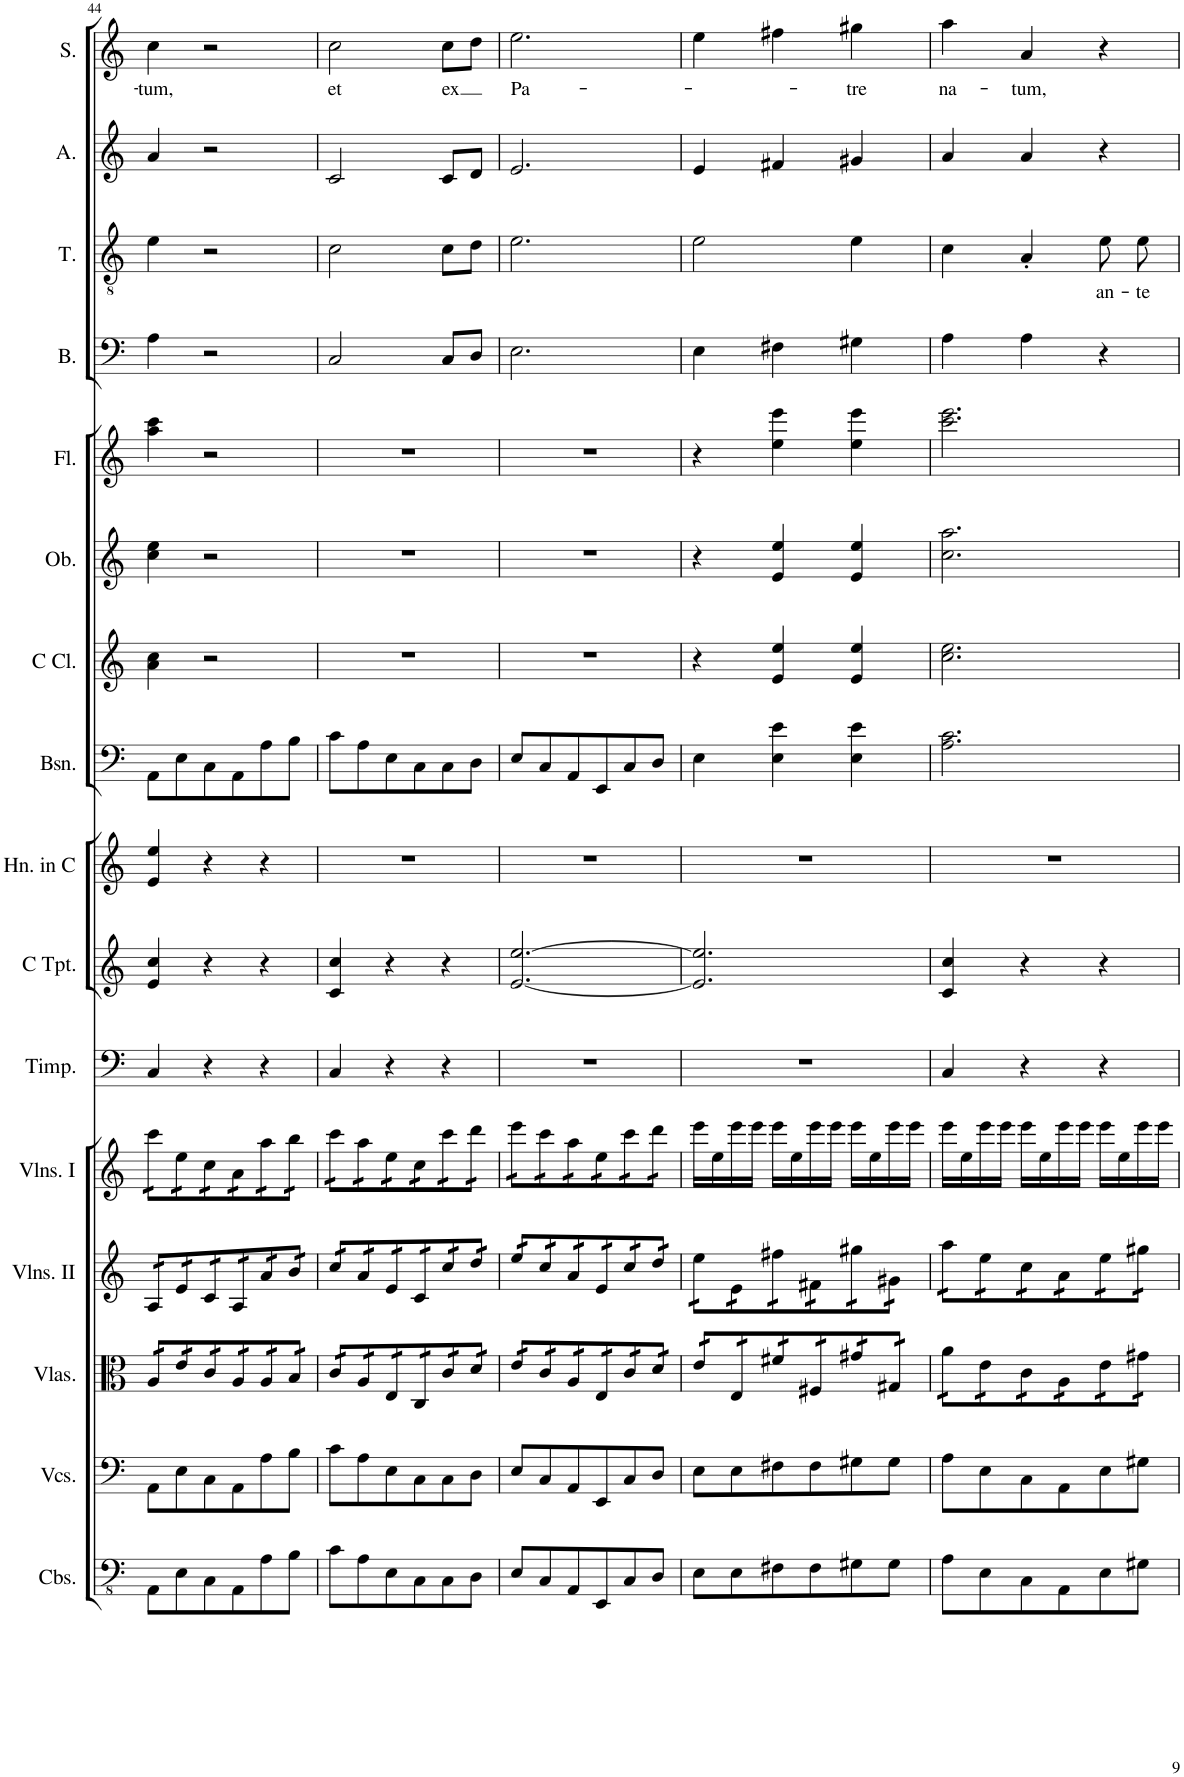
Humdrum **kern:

**kern	**kern	**kern	**kern	**kern	**kern	**kern	**kern	**kern	**kern	**kern	**kern	**kern	**kern	**text	**kern	**kern	**text
*part16	*part15	*part14	*part13	*part12	*part11	*part10	*part9	*part8	*part7	*part6	*part5	*part4	*part3	*part3	*part2	*part1	*part1
*staff16	*staff15	*staff14	*staff13	*staff12	*staff11	*staff10	*staff9	*staff8	*staff7	*staff6	*staff5	*staff4	*staff3	*staff3	*staff2	*staff1	*staff1
*I"Contrabasses	*I"Violoncellos	*I"Violas	*I"Violins II	*I"Violins I	*I"Timpani	*I"C Trumpet	*I"Horn in C	*I"Bassoon	*I"C Clarinet	*I"Oboe	*I"Flute	*I"Bass	*I"Tenor	*	*I"Alto	*I"Soprano	*
*I'Cbs.	*I'Vcs.	*I'Vlas.	*I'Vlns. II	*I'Vlns. I	*I'Timp.	*I'C Tpt.	*I'Hn. in C	*I'Bsn.	*I'C Cl.	*I'Ob.	*I'Fl.	*I'B.	*I'T.	*	*I'A.	*I'S.	*
!!LO:PB:g=z
*clefFv4	*clefF4	*clefC3	*clefG2	*clefG2	*clefF4	*clefG2	*clefG2	*clefF4	*clefG2	*clefG2	*clefG2	*clefF4	*clefGv2	*	*clefG2	*clefG2	*
*	*	*	*	*	*	*	*Trd4c7	*	*Trd1c2	*	*	*	*	*	*	*	*
*k[]	*k[]	*k[]	*k[]	*k[]	*k[]	*k[]	*k[]	*k[]	*k[]	*k[]	*k[]	*k[]	*k[]	*	*k[]	*k[]	*
*M3/4	*M3/4	*M3/4	*M3/4	*M3/4	*M3/4	*M3/4	*M3/4	*M3/4	*M3/4	*M3/4	*M3/4	*M3/4	*M3/4	*	*M3/4	*M3/4	*
=44	=44	=44	=44	=44	=44	=44	=44	=44	=44	=44	=44	=44	=44	=44	=44	=44	=44
!	!	!	!	!	!	!	!	!	!	!	!	!	!	!	!	!	!LO:LY:b
*	*	*tremolo	*	*	*	*	*	*	*	*	*	*	*	*	*	*	*
*	*	*	*tremolo	*	*	*	*	*	*	*	*	*	*	*	*	*	*
*	*	*	*	*tremolo	*	*	*	*	*	*	*	*	*	*	*	*	*
8AAA\L	8AA\L	16A/LL	16A/LL	16ccc\LL	4C/	4e/ 4cc/	4e/ 4ee/	8AA\L	4a\ 4cc\	4cc\ 4ee\	4aa\ 4ccc\	4A\	4e\	.	4a/	4cc\	-tum,
.	.	16A/	16A/	16ccc\	.	.	.	.	.	.	.	.	.	.	.	.	.
8EE\	8E\	16e/	16e/	16ee\	.	.	.	8E\	.	.	.	.	.	.	.	.	.
.	.	16e/	16e/	16ee\	.	.	.	.	.	.	.	.	.	.	.	.	.
8CC\	8C\	16c/	16c/	16cc\	4r	4r	4r	8C\	2r	2r	2r	2r	2r	.	2r	2r	.
.	.	16c/	16c/	16cc\	.	.	.	.	.	.	.	.	.	.	.	.	.
8AAA\	8AA\	16A/	16A/	16a\	.	.	.	8AA\	.	.	.	.	.	.	.	.	.
.	.	16A/	16A/	16a\	.	.	.	.	.	.	.	.	.	.	.	.	.
8AA\	8A\	16A/	16a/	16aa\	4r	4r	4r	8A\	.	.	.	.	.	.	.	.	.
.	.	16A/	16a/	16aa\	.	.	.	.	.	.	.	.	.	.	.	.	.
8BB\J	8B\J	16B/	16b/	16bb\	.	.	.	8B\J	.	.	.	.	.	.	.	.	.
.	.	16B/JJ	16b/JJ	16bb\JJ	.	.	.	.	.	.	.	.	.	.	.	.	.
=45	=45	=45	=45	=45	=45	=45	=45	=45	=45	=45	=45	=45	=45	=45	=45	=45	=45
!	!	!	!	!	!	!	!	!	!	!	!	!	!	!	!	!	!LO:LY:b
8C\L	8c\L	16c/LL	16cc/LL	16ccc\LL	4C/	4c/ 4cc/	2.r	8c\L	2.r	2.r	2.r	2C/	2c\	.	2c/	2cc\	et
.	.	16c/	16cc/	16ccc\	.	.	.	.	.	.	.	.	.	.	.	.	.
8AA\	8A\	16A/	16a/	16aa\	.	.	.	8A\	.	.	.	.	.	.	.	.	.
.	.	16A/	16a/	16aa\	.	.	.	.	.	.	.	.	.	.	.	.	.
8EE\	8E\	16E/	16e/	16ee\	4r	4r	.	8E\	.	.	.	.	.	.	.	.	.
.	.	16E/	16e/	16ee\	.	.	.	.	.	.	.	.	.	.	.	.	.
8CC\	8C\	16C/	16c/	16cc\	.	.	.	8C\	.	.	.	.	.	.	.	.	.
.	.	16C/	16c/	16cc\	.	.	.	.	.	.	.	.	.	.	.	.	.
!	!	!	!	!	!	!	!	!	!	!	!	!	!	!	!	!	!LO:LY:b
8CC\	8C\	16c/	16cc/	16ccc\	4r	4r	.	8C\	.	.	.	8C/L	8c\L	.	8c/L	8cc\L	ex
.	.	16c/	16cc/	16ccc\	.	.	.	.	.	.	.	.	.	.	.	.	.
8DD\J	8D\J	16d/	16dd/	16ddd\	.	.	.	8D\J	.	.	.	8D/J	8d\J	.	8d/J	8dd\J	.
.	.	16d/JJ	16dd/JJ	16ddd\JJ	.	.	.	.	.	.	.	.	.	.	.	.	.
=46	=46	=46	=46	=46	=46	=46	=46	=46	=46	=46	=46	=46	=46	=46	=46	=46	=46
!	!	!	!	!	!	!	!	!	!	!	!	!	!	!	!	!	!LO:LY:b
8EE/L	8E/L	16e/LL	16ee/LL	16eee\LL	2.r	[2.e/ [2.ee/	2.r	8E/L	2.r	2.r	2.r	2.E\	2.e\	.	2.e/	2.ee\	Pa-
.	.	16e/	16ee/	16eee\	.	.	.	.	.	.	.	.	.	.	.	.	.
8CC/	8C/	16c/	16cc/	16ccc\	.	.	.	8C/	.	.	.	.	.	.	.	.	.
.	.	16c/	16cc/	16ccc\	.	.	.	.	.	.	.	.	.	.	.	.	.
8AAA/	8AA/	16A/	16a/	16aa\	.	.	.	8AA/	.	.	.	.	.	.	.	.	.
.	.	16A/	16a/	16aa\	.	.	.	.	.	.	.	.	.	.	.	.	.
8EEE/	8EE/	16E/	16e/	16ee\	.	.	.	8EE/	.	.	.	.	.	.	.	.	.
.	.	16E/	16e/	16ee\	.	.	.	.	.	.	.	.	.	.	.	.	.
8CC/	8C/	16c/	16cc/	16ccc\	.	.	.	8C/	.	.	.	.	.	.	.	.	.
.	.	16c/	16cc/	16ccc\	.	.	.	.	.	.	.	.	.	.	.	.	.
8DD/J	8D/J	16d/	16dd/	16ddd\	.	.	.	8D/J	.	.	.	.	.	.	.	.	.
.	.	16d/JJ	16dd/JJ	16ddd\JJ	.	.	.	.	.	.	.	.	.	.	.	.	.
*	*	*	*	*Xtremolo	*	*	*	*	*	*	*	*	*	*	*	*	*
=47	=47	=47	=47	=47	=47	=47	=47	=47	=47	=47	=47	=47	=47	=47	=47	=47	=47
8EE\L	8E\L	16e/LL	16ee\LL	16eee\LL	2.r	2.e/] 2.ee/]	2.r	4E\	4r	4r	4r	4E\	2e\	.	4e/	4ee\	.
.	.	16e/	16ee\	16ee\	.	.	.	.	.	.	.	.	.	.	.	.	.
8EE\	8E\	16E/	16e\	16eee\	.	.	.	.	.	.	.	.	.	.	.	.	.
.	.	16E/	16e\	16eee\JJ	.	.	.	.	.	.	.	.	.	.	.	.	.
8FF#X\	8F#X\	16f#X/	16ff#X\	16eee\LL	.	.	.	4E\ 4e\	4e/ 4ee/	4e/ 4ee/	4ee\ 4eee\	4F#X\	.	.	4f#X/	4ff#X\	.
.	.	16f#X/	16ff#X\	16ee\	.	.	.	.	.	.	.	.	.	.	.	.	.
8FF#\	8F#\	16F#X/	16f#X\	16eee\	.	.	.	.	.	.	.	.	.	.	.	.	.
.	.	16F#X/	16f#X\	16eee\JJ	.	.	.	.	.	.	.	.	.	.	.	.	.
!	!	!	!	!	!	!	!	!	!	!	!	!	!	!	!	!	!LO:LY:b
8GG#X\	8G#X\	16g#X/	16gg#X\	16eee\LL	.	.	.	4E\ 4e\	4e/ 4ee/	4e/ 4ee/	4ee\ 4eee\	4G#X\	4e\	.	4g#X/	4gg#X\	-tre
.	.	16g#X/	16gg#X\	16ee\	.	.	.	.	.	.	.	.	.	.	.	.	.
8GG#\J	8G#\J	16G#X/	16g#X\	16eee\	.	.	.	.	.	.	.	.	.	.	.	.	.
.	.	16G#X/JJ	16g#X\JJ	16eee\JJ	.	.	.	.	.	.	.	.	.	.	.	.	.
=48	=48	=48	=48	=48	=48	=48	=48	=48	=48	=48	=48	=48	=48	=48	=48	=48	=48
!	!	!	!	!	!	!	!	!	!	!	!	!	!	!	!	!	!LO:LY:b
8AA\L	8A\L	16a\LL	16aa\LL	16eee\LL	4C/	4c/ 4cc/	2.r	2.A\ 2.c\	2.cc\ 2.ee\	2.cc\ 2.aa\	2.ccc\ 2.eee\	4A\	4c\	.	4a/	4aa\	na-
.	.	16a\	16aa\	16ee\	.	.	.	.	.	.	.	.	.	.	.	.	.
8EE\	8E\	16e\	16ee\	16eee\	.	.	.	.	.	.	.	.	.	.	.	.	.
.	.	16e\	16ee\	16eee\JJ	.	.	.	.	.	.	.	.	.	.	.	.	.
!	!	!	!	!	!	!	!	!	!	!	!	!	!	!	!	!	!LO:LY:b
8CC\	8C\	16c\	16cc\	16eee\LL	4r	4r	.	.	.	.	.	4A\	4A'/	.	4a/	4a/	-tum,
.	.	16c\	16cc\	16ee\	.	.	.	.	.	.	.	.	.	.	.	.	.
8AAA\	8AA\	16A\	16a\	16eee\	.	.	.	.	.	.	.	.	.	.	.	.	.
.	.	16A\	16a\	16eee\JJ	.	.	.	.	.	.	.	.	.	.	.	.	.
!	!	!	!	!	!	!	!	!	!	!	!	!	!	!LO:LY:b	!	!	!
8EE\	8E\	16e\	16ee\	16eee\LL	4r	4r	.	.	.	.	.	4r	8e\	an-	4r	4r	.
.	.	16e\	16ee\	16ee\	.	.	.	.	.	.	.	.	.	.	.	.	.
!	!	!	!	!	!	!	!	!	!	!	!	!	!	!LO:LY:b	!	!	!
8GG#X\J	8G#X\J	16g#X\	16gg#X\	16eee\	.	.	.	.	.	.	.	.	8e\	-te	.	.	.
.	.	16g#X\JJ	16gg#X\JJ	16eee\JJ	.	.	.	.	.	.	.	.	.	.	.	.	.
*	*	*	*Xtremolo	*	*	*	*	*	*	*	*	*	*	*	*	*	*
*	*	*Xtremolo	*	*	*	*	*	*	*	*	*	*	*	*	*	*	*
=	=	=	=	=	=	=	=	=	=	=	=	=	=	=	=	=	=
*-	*-	*-	*-	*-	*-	*-	*-	*-	*-	*-	*-	*-	*-	*-	*-	*-	*-
